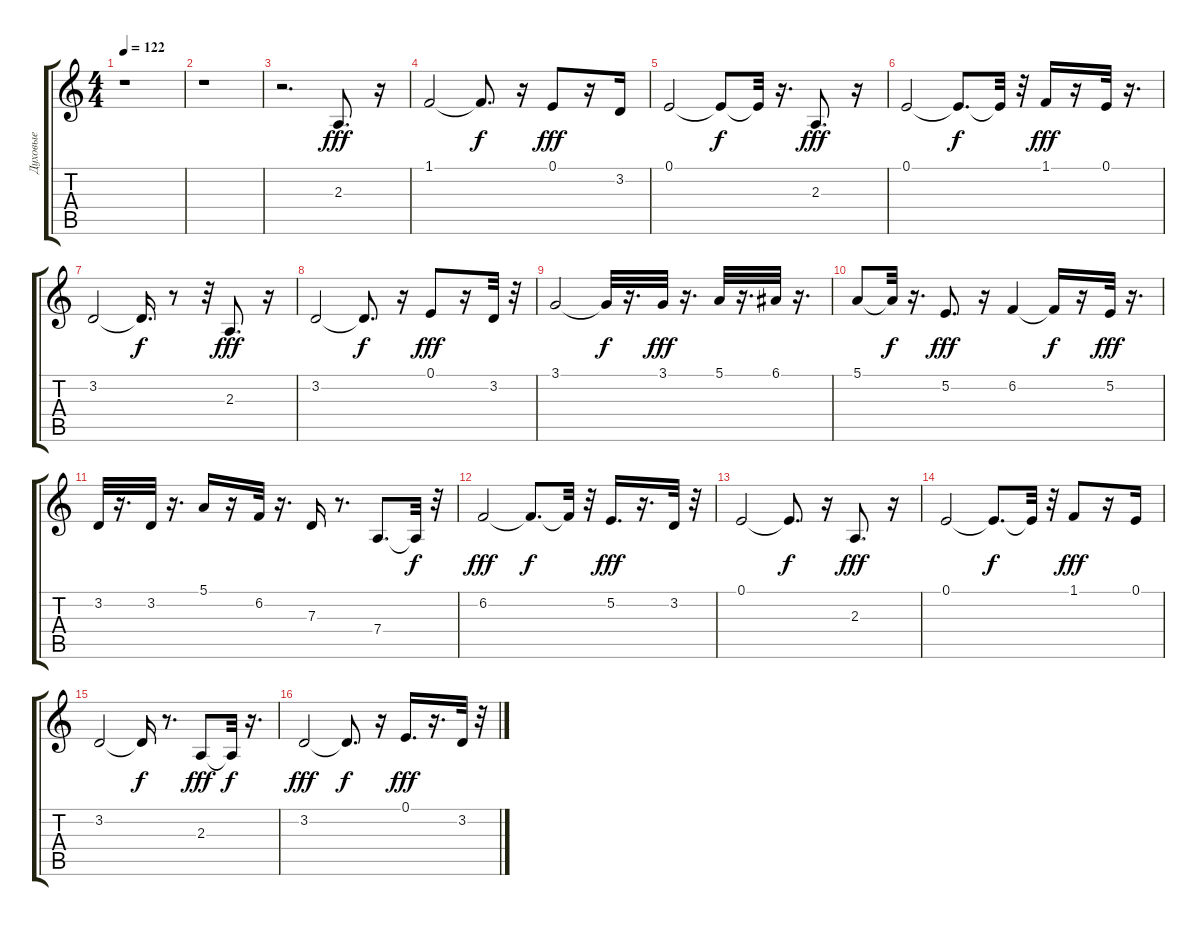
\track ("Духовые" "Духовые") {instrument tuba}
\staff {score tabs}
\tuning (E4 B3 G3 D3 A2 E2) {hide}
\ts (4 4)
\tempo 122
\clef g2
\ks c
r.1{dy fff} |
r.1 |
r.2{d} 2.3.8{d} r.16 |
1.1.2 1.1{t}.8{d dy f} r.16 0.1.8{dy fff} r.16 3.2.16 |
0.1.2 0.1{t}.8{dy f} 0.1{t}.32 r.16{d} 2.3.8{d dy fff} r.16 |
0.1.2 0.1{t}.8{d dy f} 0.1{t}.32 r.32 1.1.16{dy fff} r.16 0.1.32 r.16{d} |
3.2.2 3.2{t}.16{d dy f} r.8 r.32 2.3.8{d dy fff} r.16 |
3.2.2 3.2{t}.8{d dy f} r.16 0.1.8{dy fff} r.16 3.2.32 r.32 |
3.1.2 3.1{t}.32{dy f} r.16{d} 3.1.32{dy fff} r.16{d} 5.1.32 r.16{d} 6.1.32 r.16{d} |
5.1.8 5.1{t}.32{dy f} r.16{d} 5.2.8{d dy fff} r.16 6.2.4 6.2{t}.16{dy f} r.16 5.2.32{dy fff} r.16{d} |
3.2.32 r.16{d} 3.2.32 r.16{d} 5.1.16 r.16 6.2.32 r.16{d} 7.3.16 r.8{d} 7.4.8{d} 7.4{t}.32{dy f} r.32 |
6.2.2{dy fff} 6.2{t}.8{d dy f} 6.2{t}.32 r.32 5.2.16{d dy fff} r.16{d} 3.2.32 r.32 |
0.1.2 0.1{t}.8{d dy f} r.16 2.3.8{d dy fff} r.16 |
0.1.2 0.1{t}.8{d dy f} 0.1{t}.32 r.32 1.1.8{dy fff} r.16 0.1.16 |
3.2.2 3.2{t}.16{dy f} r.8{d} 2.3.8{dy fff} 2.3{t}.32{dy f} r.16{d} |
3.2.2{dy fff} 3.2{t}.8{d dy f} r.16 0.1.16{d dy fff} r.16{d} 3.2.32 r.32
